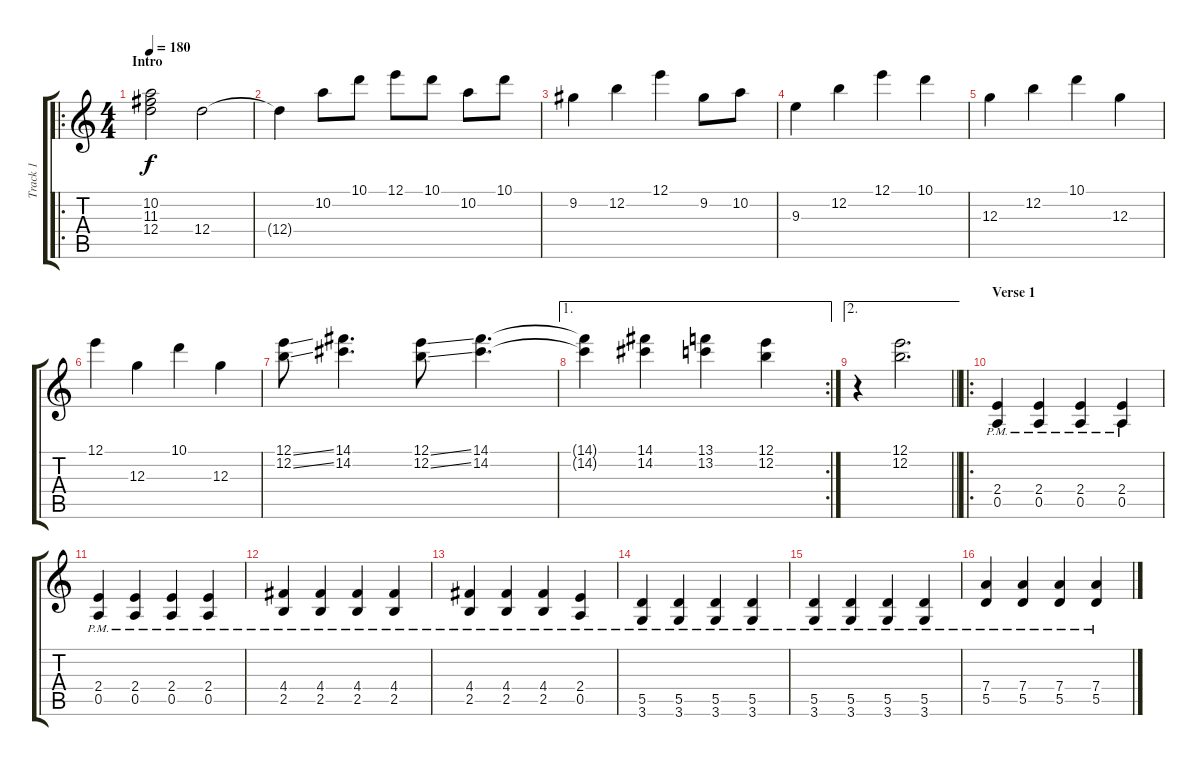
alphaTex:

\track ("Track 1" "Track 1") {instrument distortionguitar}
\staff {score tabs}
\tuning (E4 B3 G3 D3 A2 E2) {hide}
\ro
\ts (4 4)
\section ("" "Intro")
\tempo 180
\clef g2
\ks c
(10.2 11.3 12.4).2{dy f instrument distortionguitar} 12.4.2 |
12.4{t}.4 10.2.8 10.1.8 12.1.8 10.1.8 10.2.8 10.1.8 |
9.2.4 12.2.4 12.1.4 9.2.8 10.2.8 |
9.3.4 12.2.4 12.1.4 10.1.4 |
12.3.4 12.2.4 10.1.4 12.3.4 |
12.1.4 12.3.4 10.1.4 12.3.4 |
(12.1{ss} 12.2{ss}).8 (14.1 14.2).4{d} (12.1{ss} 12.2{ss}).8 (14.1 14.2).4{d} |
\ae 1
\rc 2
(14.1{t} 14.2{t}).4 (14.1 14.2).4 (13.1 13.2).4 (12.1 12.2).4 |
\ae 2
\barLineRight lightlight
r.4 (12.1 12.2).2{d} |
\ro
\section ("" "Verse 1")
(2.4 0.5{pm}).4 (2.4 0.5{pm}).4 (2.4 0.5{pm}).4 (2.4 0.5{pm}).4 |
(2.4 0.5{pm}).4 (2.4 0.5{pm}).4 (2.4 0.5{pm}).4 (2.4 0.5{pm}).4 |
(4.4 2.5{pm}).4 (4.4 2.5{pm}).4 (4.4 2.5{pm}).4 (4.4 2.5{pm}).4 |
(4.4 2.5{pm}).4 (4.4 2.5{pm}).4 (4.4 2.5{pm}).4 (2.4 0.5{pm}).4 |
(5.5{pm} 3.6).4 (5.5{pm} 3.6).4 (5.5{pm} 3.6).4 (5.5{pm} 3.6).4 |
(5.5{pm} 3.6).4 (5.5{pm} 3.6).4 (5.5{pm} 3.6).4 (5.5{pm} 3.6).4 |
(7.4 5.5{pm}).4 (7.4 5.5{pm}).4 (7.4 5.5{pm}).4 (7.4 5.5{pm}).4
